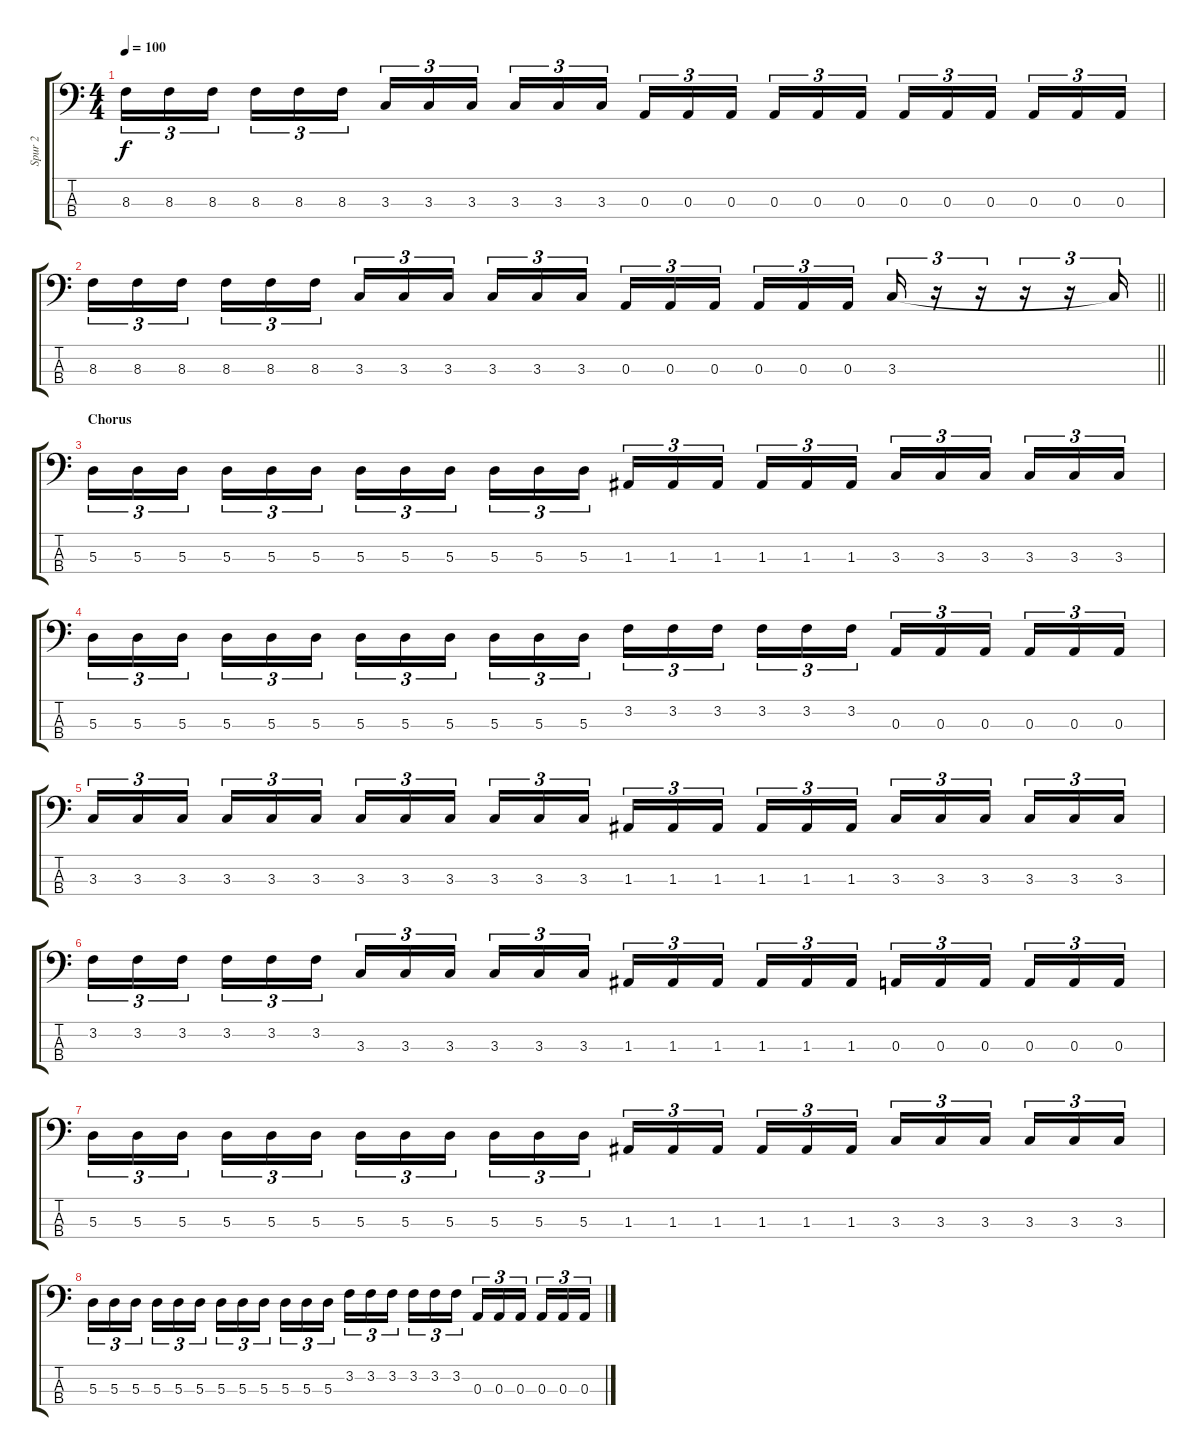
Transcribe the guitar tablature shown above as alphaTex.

\track ("Spur 2" "Spur 2") {instrument electricbassfinger}
\staff {score tabs}
\tuning (G2 D2 A1 E1) {hide}
\ts (4 4)
\tempo 100
\clef f4
\ks c
8.3.16{tu (3 2) dy f} 8.3.16{tu (3 2)} 8.3.16{tu (3 2) beam splitsecondary} 8.3.16{tu (3 2)} 8.3.16{tu (3 2)} 8.3.16{tu (3 2)} 3.3.16{tu (3 2)} 3.3.16{tu (3 2)} 3.3.16{tu (3 2) beam splitsecondary} 3.3.16{tu (3 2)} 3.3.16{tu (3 2)} 3.3.16{tu (3 2)} 0.3.16{tu (3 2)} 0.3.16{tu (3 2)} 0.3.16{tu (3 2) beam splitsecondary} 0.3.16{tu (3 2)} 0.3.16{tu (3 2)} 0.3.16{tu (3 2)} 0.3.16{tu (3 2)} 0.3.16{tu (3 2)} 0.3.16{tu (3 2) beam splitsecondary} 0.3.16{tu (3 2)} 0.3.16{tu (3 2)} 0.3.16{tu (3 2)} |
\barLineRight lightlight
8.3.16{tu (3 2)} 8.3.16{tu (3 2)} 8.3.16{tu (3 2) beam splitsecondary} 8.3.16{tu (3 2)} 8.3.16{tu (3 2)} 8.3.16{tu (3 2)} 3.3.16{tu (3 2)} 3.3.16{tu (3 2)} 3.3.16{tu (3 2) beam splitsecondary} 3.3.16{tu (3 2)} 3.3.16{tu (3 2)} 3.3.16{tu (3 2)} 0.3.16{tu (3 2)} 0.3.16{tu (3 2)} 0.3.16{tu (3 2) beam splitsecondary} 0.3.16{tu (3 2)} 0.3.16{tu (3 2)} 0.3.16{tu (3 2)} 3.3.16{tu (3 2)} r.16{tu (3 2)} r.16{tu (3 2)} r.16{tu (3 2)} r.16{tu (3 2)} 3.3{t}.16{tu (3 2)} |
\section ("" "Chorus")
5.3.16{tu (3 2)} 5.3.16{tu (3 2)} 5.3.16{tu (3 2) beam splitsecondary} 5.3.16{tu (3 2)} 5.3.16{tu (3 2)} 5.3.16{tu (3 2)} 5.3.16{tu (3 2)} 5.3.16{tu (3 2)} 5.3.16{tu (3 2) beam splitsecondary} 5.3.16{tu (3 2)} 5.3.16{tu (3 2)} 5.3.16{tu (3 2)} 1.3.16{tu (3 2)} 1.3.16{tu (3 2)} 1.3.16{tu (3 2) beam splitsecondary} 1.3.16{tu (3 2)} 1.3.16{tu (3 2)} 1.3.16{tu (3 2)} 3.3.16{tu (3 2)} 3.3.16{tu (3 2)} 3.3.16{tu (3 2) beam splitsecondary} 3.3.16{tu (3 2)} 3.3.16{tu (3 2)} 3.3.16{tu (3 2)} |
5.3.16{tu (3 2)} 5.3.16{tu (3 2)} 5.3.16{tu (3 2) beam splitsecondary} 5.3.16{tu (3 2)} 5.3.16{tu (3 2)} 5.3.16{tu (3 2)} 5.3.16{tu (3 2)} 5.3.16{tu (3 2)} 5.3.16{tu (3 2) beam splitsecondary} 5.3.16{tu (3 2)} 5.3.16{tu (3 2)} 5.3.16{tu (3 2)} 3.2.16{tu (3 2)} 3.2.16{tu (3 2)} 3.2.16{tu (3 2) beam splitsecondary} 3.2.16{tu (3 2)} 3.2.16{tu (3 2)} 3.2.16{tu (3 2)} 0.3.16{tu (3 2)} 0.3.16{tu (3 2)} 0.3.16{tu (3 2) beam splitsecondary} 0.3.16{tu (3 2)} 0.3.16{tu (3 2)} 0.3.16{tu (3 2)} |
3.3.16{tu (3 2)} 3.3.16{tu (3 2)} 3.3.16{tu (3 2) beam splitsecondary} 3.3.16{tu (3 2)} 3.3.16{tu (3 2)} 3.3.16{tu (3 2)} 3.3.16{tu (3 2)} 3.3.16{tu (3 2)} 3.3.16{tu (3 2) beam splitsecondary} 3.3.16{tu (3 2)} 3.3.16{tu (3 2)} 3.3.16{tu (3 2)} 1.3.16{tu (3 2)} 1.3.16{tu (3 2)} 1.3.16{tu (3 2) beam splitsecondary} 1.3.16{tu (3 2)} 1.3.16{tu (3 2)} 1.3.16{tu (3 2)} 3.3.16{tu (3 2)} 3.3.16{tu (3 2)} 3.3.16{tu (3 2) beam splitsecondary} 3.3.16{tu (3 2)} 3.3.16{tu (3 2)} 3.3.16{tu (3 2)} |
3.2.16{tu (3 2)} 3.2.16{tu (3 2)} 3.2.16{tu (3 2) beam splitsecondary} 3.2.16{tu (3 2)} 3.2.16{tu (3 2)} 3.2.16{tu (3 2)} 3.3.16{tu (3 2)} 3.3.16{tu (3 2)} 3.3.16{tu (3 2) beam splitsecondary} 3.3.16{tu (3 2)} 3.3.16{tu (3 2)} 3.3.16{tu (3 2)} 1.3.16{tu (3 2)} 1.3.16{tu (3 2)} 1.3.16{tu (3 2) beam splitsecondary} 1.3.16{tu (3 2)} 1.3.16{tu (3 2)} 1.3.16{tu (3 2)} 0.3.16{tu (3 2)} 0.3.16{tu (3 2)} 0.3.16{tu (3 2) beam splitsecondary} 0.3.16{tu (3 2)} 0.3.16{tu (3 2)} 0.3.16{tu (3 2)} |
5.3.16{tu (3 2)} 5.3.16{tu (3 2)} 5.3.16{tu (3 2) beam splitsecondary} 5.3.16{tu (3 2)} 5.3.16{tu (3 2)} 5.3.16{tu (3 2)} 5.3.16{tu (3 2)} 5.3.16{tu (3 2)} 5.3.16{tu (3 2) beam splitsecondary} 5.3.16{tu (3 2)} 5.3.16{tu (3 2)} 5.3.16{tu (3 2)} 1.3.16{tu (3 2)} 1.3.16{tu (3 2)} 1.3.16{tu (3 2) beam splitsecondary} 1.3.16{tu (3 2)} 1.3.16{tu (3 2)} 1.3.16{tu (3 2)} 3.3.16{tu (3 2)} 3.3.16{tu (3 2)} 3.3.16{tu (3 2) beam splitsecondary} 3.3.16{tu (3 2)} 3.3.16{tu (3 2)} 3.3.16{tu (3 2)} |
5.3.16{tu (3 2)} 5.3.16{tu (3 2)} 5.3.16{tu (3 2) beam splitsecondary} 5.3.16{tu (3 2)} 5.3.16{tu (3 2)} 5.3.16{tu (3 2)} 5.3.16{tu (3 2)} 5.3.16{tu (3 2)} 5.3.16{tu (3 2) beam splitsecondary} 5.3.16{tu (3 2)} 5.3.16{tu (3 2)} 5.3.16{tu (3 2)} 3.2.16{tu (3 2)} 3.2.16{tu (3 2)} 3.2.16{tu (3 2) beam splitsecondary} 3.2.16{tu (3 2)} 3.2.16{tu (3 2)} 3.2.16{tu (3 2)} 0.3.16{tu (3 2)} 0.3.16{tu (3 2)} 0.3.16{tu (3 2) beam splitsecondary} 0.3.16{tu (3 2)} 0.3.16{tu (3 2)} 0.3.16{tu (3 2)}
